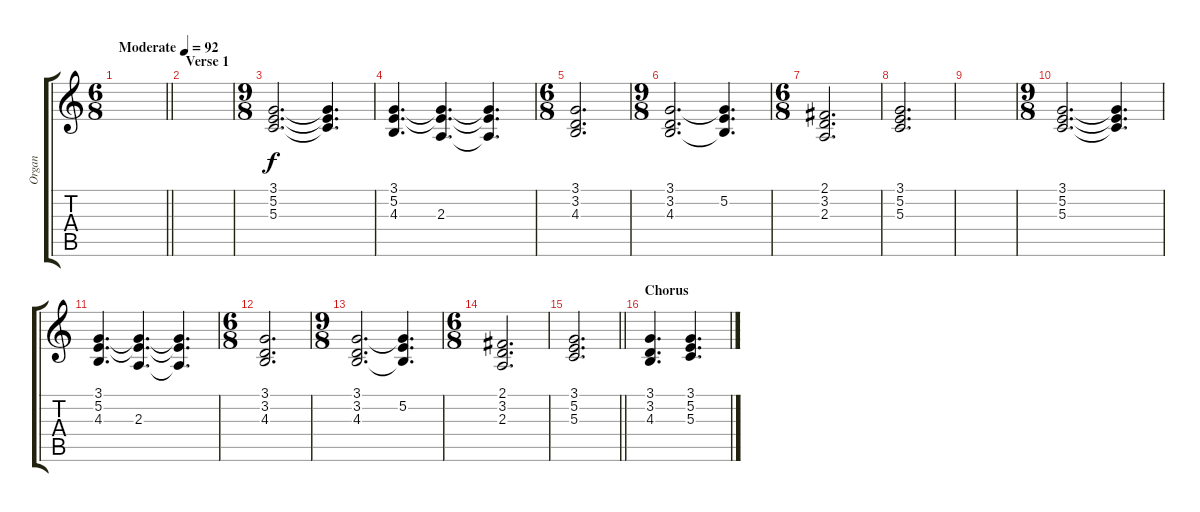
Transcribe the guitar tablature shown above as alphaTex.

\track ("Organ" "Organ") {instrument reedorgan}
\staff {score tabs}
\tuning (E4 B3 G3 D3 A2 E2) {hide}
\ts (6 8)
\tempo (92 "Moderate")
\clef g2
\barLineRight lightlight
\ks c
|
\section ("" "Verse 1")
|
\ts (9 8)
(3.1 5.2 5.3).2{d} (3.1{t} 5.2{t} 5.3{t}).4{d} |
(3.1 5.2 4.3).4{d} (3.1{t} 5.2{t} 2.3).4{d} (3.1{t} 5.2{t} 2.3{t}).4{d} |
\ts (6 8)
(3.1 3.2 4.3).2{d} |
\ts (9 8)
(3.1 3.2 4.3).2{d} (3.1{t} 5.2 4.3{t}).4{d} |
\ts (6 8)
(2.1 3.2 2.3).2{d} |
(3.1 5.2 5.3).2{d} |
|
\ts (9 8)
(3.1 5.2 5.3).2{d} (3.1{t} 5.2{t} 5.3{t}).4{d} |
(3.1 5.2 4.3).4{d} (3.1{t} 5.2{t} 2.3).4{d} (3.1{t} 5.2{t} 2.3{t}).4{d} |
\ts (6 8)
(3.1 3.2 4.3).2{d} |
\ts (9 8)
(3.1 3.2 4.3).2{d} (3.1{t} 5.2 4.3{t}).4{d} |
\ts (6 8)
(2.1 3.2 2.3).2{d} |
\barLineRight lightlight
(3.1 5.2 5.3).2{d} |
\section ("" "Chorus")
(3.1 3.2 4.3).4{d} (3.1 5.2 5.3).4{d}
